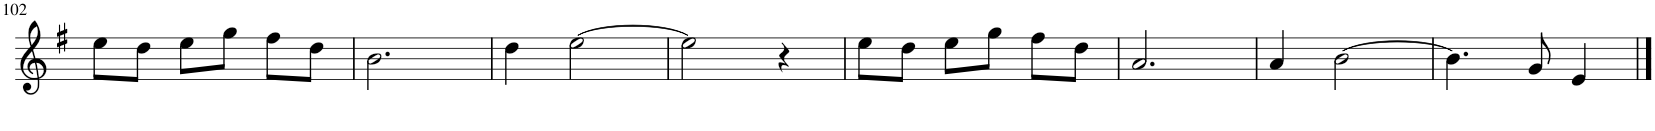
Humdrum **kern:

**kern
*part1
*staff1
*I"Flauta
!!LO:PB:g=z
*clefG2
*k[f#]
*M3/4
=102
8ee\L
8dd\J
8ee\L
8gg\J
8ff#\L
8dd\J
=103
2.b\
=104
4dd\
[2ee\
=105
2ee\]
4r
=106
8ee\L
8dd\J
8ee\L
8gg\J
8ff#\L
8dd\J
=107
2.a/
=108
4a/
[2b\
=109
4.b\]
8g/
4e/
==
*-
